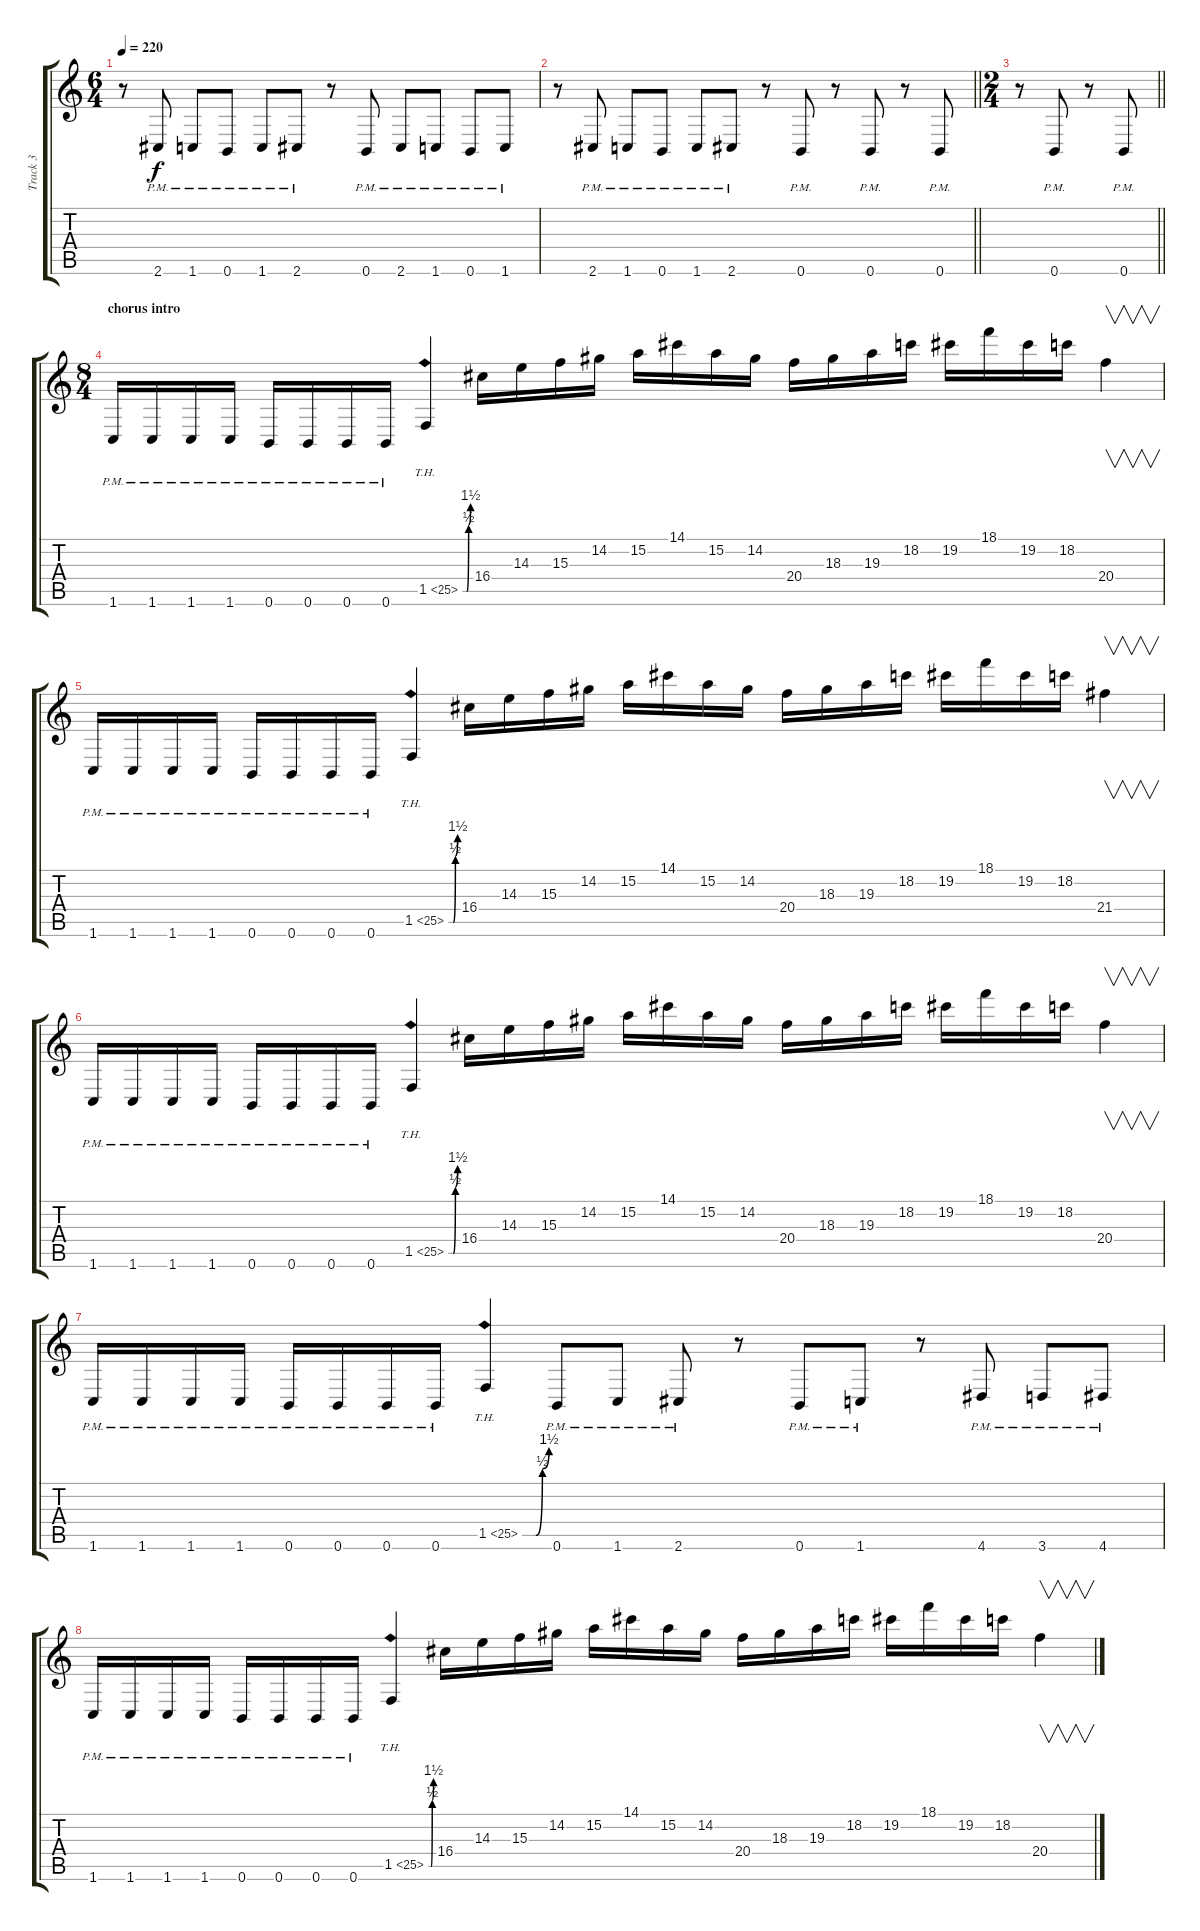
\track ("Track 3" "Track 3") {instrument distortionguitar}
\staff {score tabs}
\tuning (B3 Gb3 D3 A2 E2 B1) {hide}
\ts (6 4)
\tempo 220
\clef g2
\ks c
r.8{dy f} 2.6{pm}.8 1.6{pm}.8 0.6{pm}.8 1.6{pm}.8 2.6{pm}.8 r.8 0.6{pm}.8 2.6{pm}.8 1.6{pm}.8 0.6{pm}.8 1.6{pm}.8 |
\barLineRight lightlight
r.8 2.6{pm}.8 1.6{pm}.8 0.6{pm}.8 1.6{pm}.8 2.6{pm}.8 r.8 0.6{pm}.8 r.8 0.6{pm}.8 r.8 0.6{pm}.8 |
\ts (2 4)
\barLineRight lightlight
r.8 0.6{pm}.8 r.8 0.6{pm}.8 |
\ts (8 4)
\section ("" "chorus intro")
1.6{pm}.16 1.6{pm}.16 1.6{pm}.16 1.6{pm}.16 0.6{pm}.16 0.6{pm}.16 0.6{pm}.16 0.6{pm}.16 1.5{be (custom 0 0 15 0 30 0 45 2 60 6) th 24}.4 16.4.16 14.3.16 15.3.16 14.2.16 15.2.16 14.1.16 15.2.16 14.2.16 20.4.16 18.3.16 19.3.16 18.2.16 19.2.16 18.1.16 19.2.16 18.2.16 20.4.4{v} |
1.6{pm}.16 1.6{pm}.16 1.6{pm}.16 1.6{pm}.16 0.6{pm}.16 0.6{pm}.16 0.6{pm}.16 0.6{pm}.16 1.5{be (custom 0 0 15 0 30 0 45 2 60 6) th 24}.4 16.4.16 14.3.16 15.3.16 14.2.16 15.2.16 14.1.16 15.2.16 14.2.16 20.4.16 18.3.16 19.3.16 18.2.16 19.2.16 18.1.16 19.2.16 18.2.16 21.4.4{v} |
1.6{pm}.16 1.6{pm}.16 1.6{pm}.16 1.6{pm}.16 0.6{pm}.16 0.6{pm}.16 0.6{pm}.16 0.6{pm}.16 1.5{be (custom 0 0 15 0 30 0 45 2 60 6) th 24}.4 16.4.16 14.3.16 15.3.16 14.2.16 15.2.16 14.1.16 15.2.16 14.2.16 20.4.16 18.3.16 19.3.16 18.2.16 19.2.16 18.1.16 19.2.16 18.2.16 20.4.4{v} |
1.6{pm}.16 1.6{pm}.16 1.6{pm}.16 1.6{pm}.16 0.6{pm}.16 0.6{pm}.16 0.6{pm}.16 0.6{pm}.16 1.5{be (custom 0 0 15 0 30 0 45 2 60 6) th 24}.4 0.6{pm}.8 1.6{pm}.8 2.6{pm}.8 r.8 0.6{pm}.8 1.6{pm}.8 r.8 4.6{pm}.8 3.6{pm}.8 4.6{pm}.8 |
1.6{pm}.16 1.6{pm}.16 1.6{pm}.16 1.6{pm}.16 0.6{pm}.16 0.6{pm}.16 0.6{pm}.16 0.6{pm}.16 1.5{be (custom 0 0 15 0 30 0 45 2 60 6) th 24}.4 16.4.16 14.3.16 15.3.16 14.2.16 15.2.16 14.1.16 15.2.16 14.2.16 20.4.16 18.3.16 19.3.16 18.2.16 19.2.16 18.1.16 19.2.16 18.2.16 20.4.4{v}
